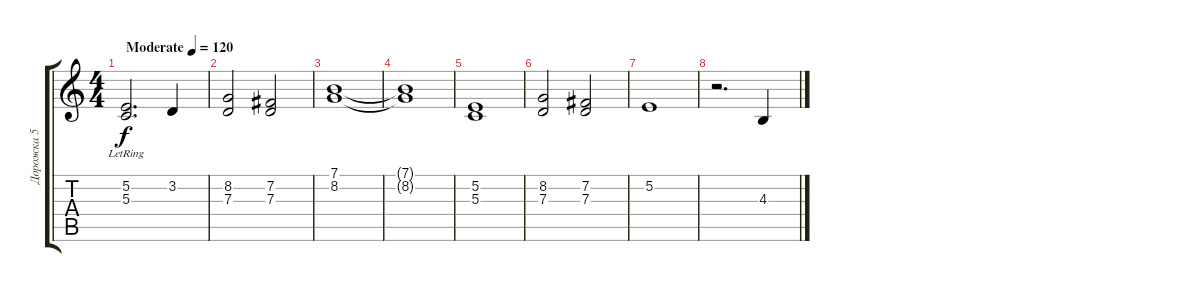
\track ("Дорожка 5" "Дорожка 5") {instrument violin}
\staff {score tabs}
\tuning (E4 B3 G3 D3 A2 E2) {hide}
\ts (4 4)
\tempo (120 "Moderate")
\clef g2
\ks c
(5.2 5.3{lr}).2{d dy f instrument violin} 3.2.4 |
(8.2 7.3).2 (7.2 7.3).2 |
(7.1 8.2).1 |
(7.1{t} 8.2{t}).1 |
(5.2 5.3).1 |
(8.2 7.3).2 (7.2 7.3).2 |
5.2.1 |
r.2{d} 4.3.4
